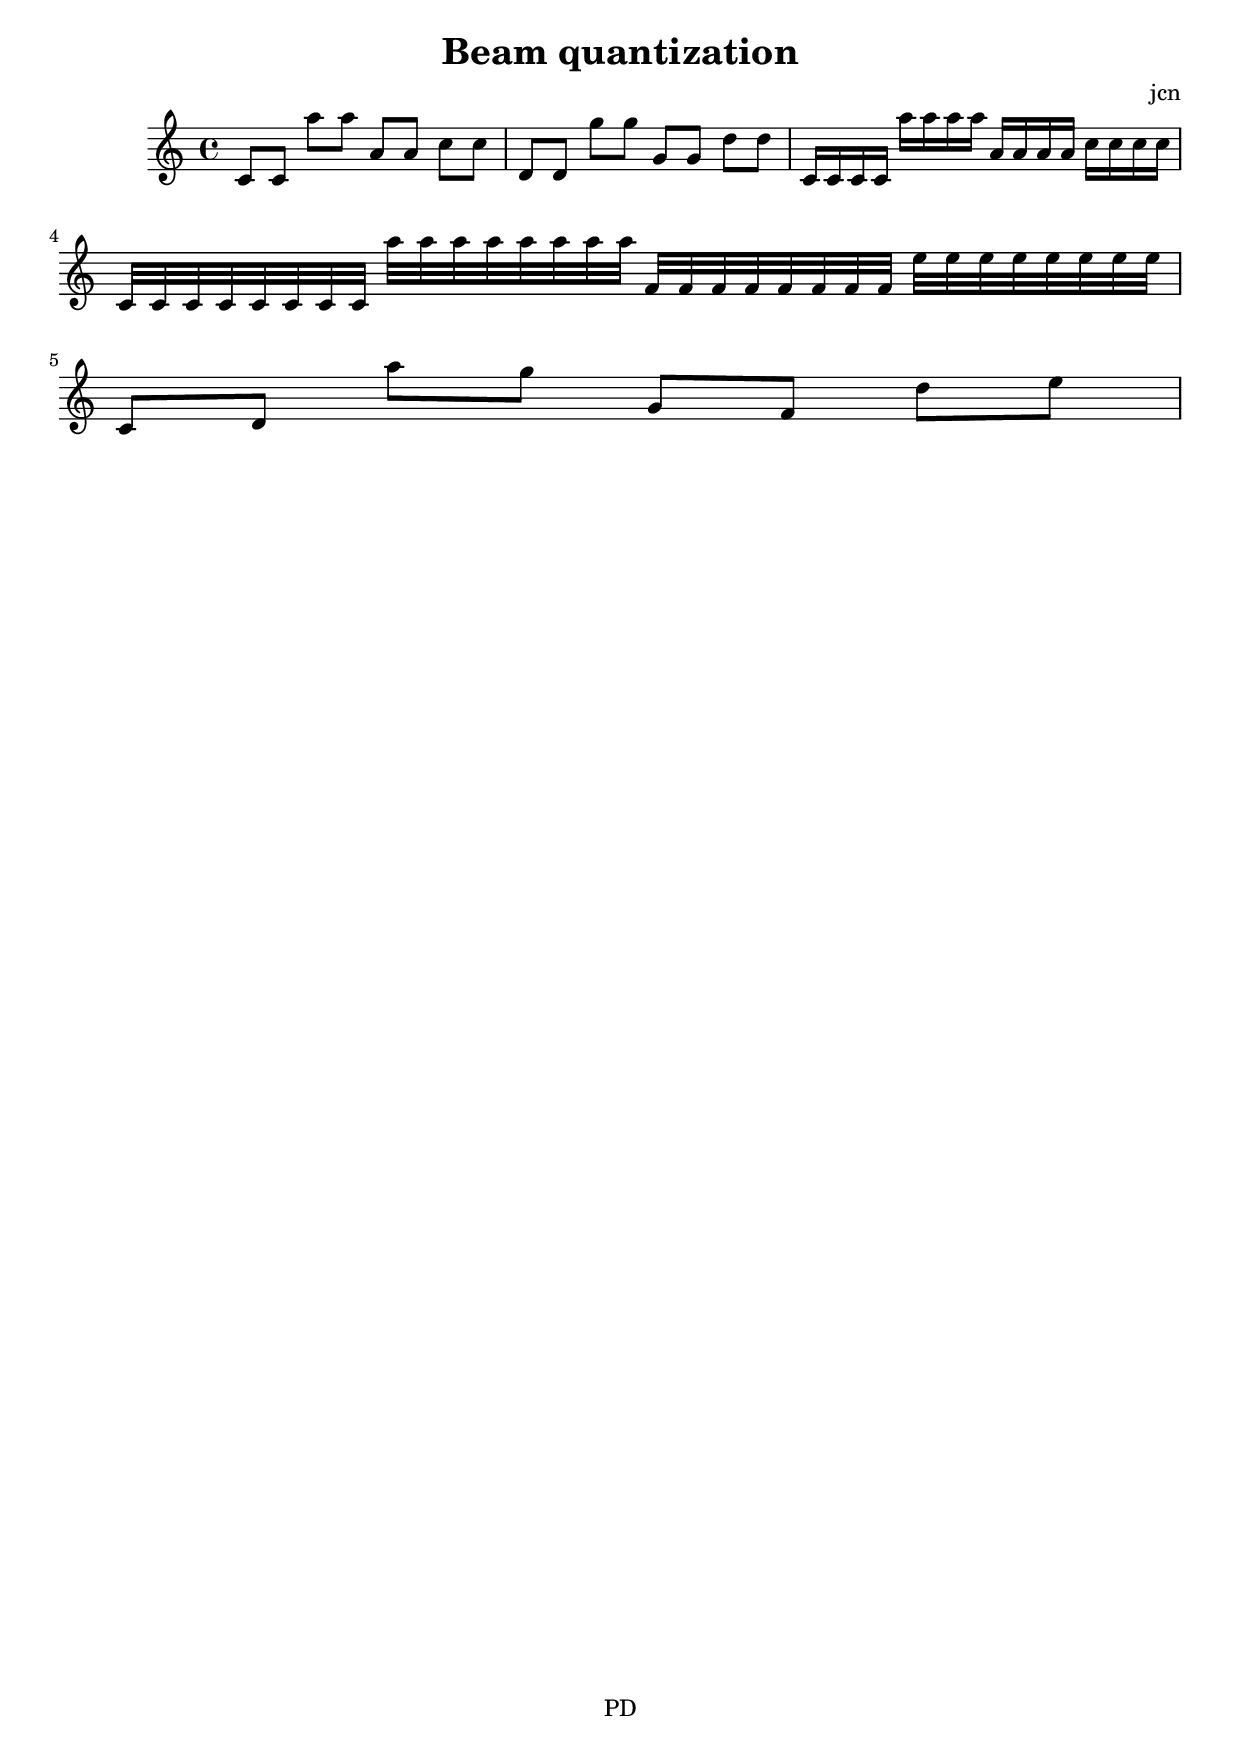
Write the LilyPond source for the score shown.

\version "1.5.68"

\header{
filename =	 "beam-pos.ly"
composer =	 "jcn"
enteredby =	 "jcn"
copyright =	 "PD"
title = "Beam quantization"

TestedFeatures =	 "beam quant positions"
}

\score{
	\notes\relative c' { 
		[c8 c] [a'' a]
		[a, a] [c c]
		[d,8 d] [g' g]
		[g, g] [d' d]
		[c,16 c c c] [a'' a a a]
		[a, a a a] [c c c c]
		\break
		[c,32 c c c c c c c] [a'' a a a a a a a]
		[f, f f f f f f f] [e' e e e e e e e]
		\break
		[c,8 d] [a'' g]
		[g, f] [d' e]
		\break
	}
	\paper{
	}
}

